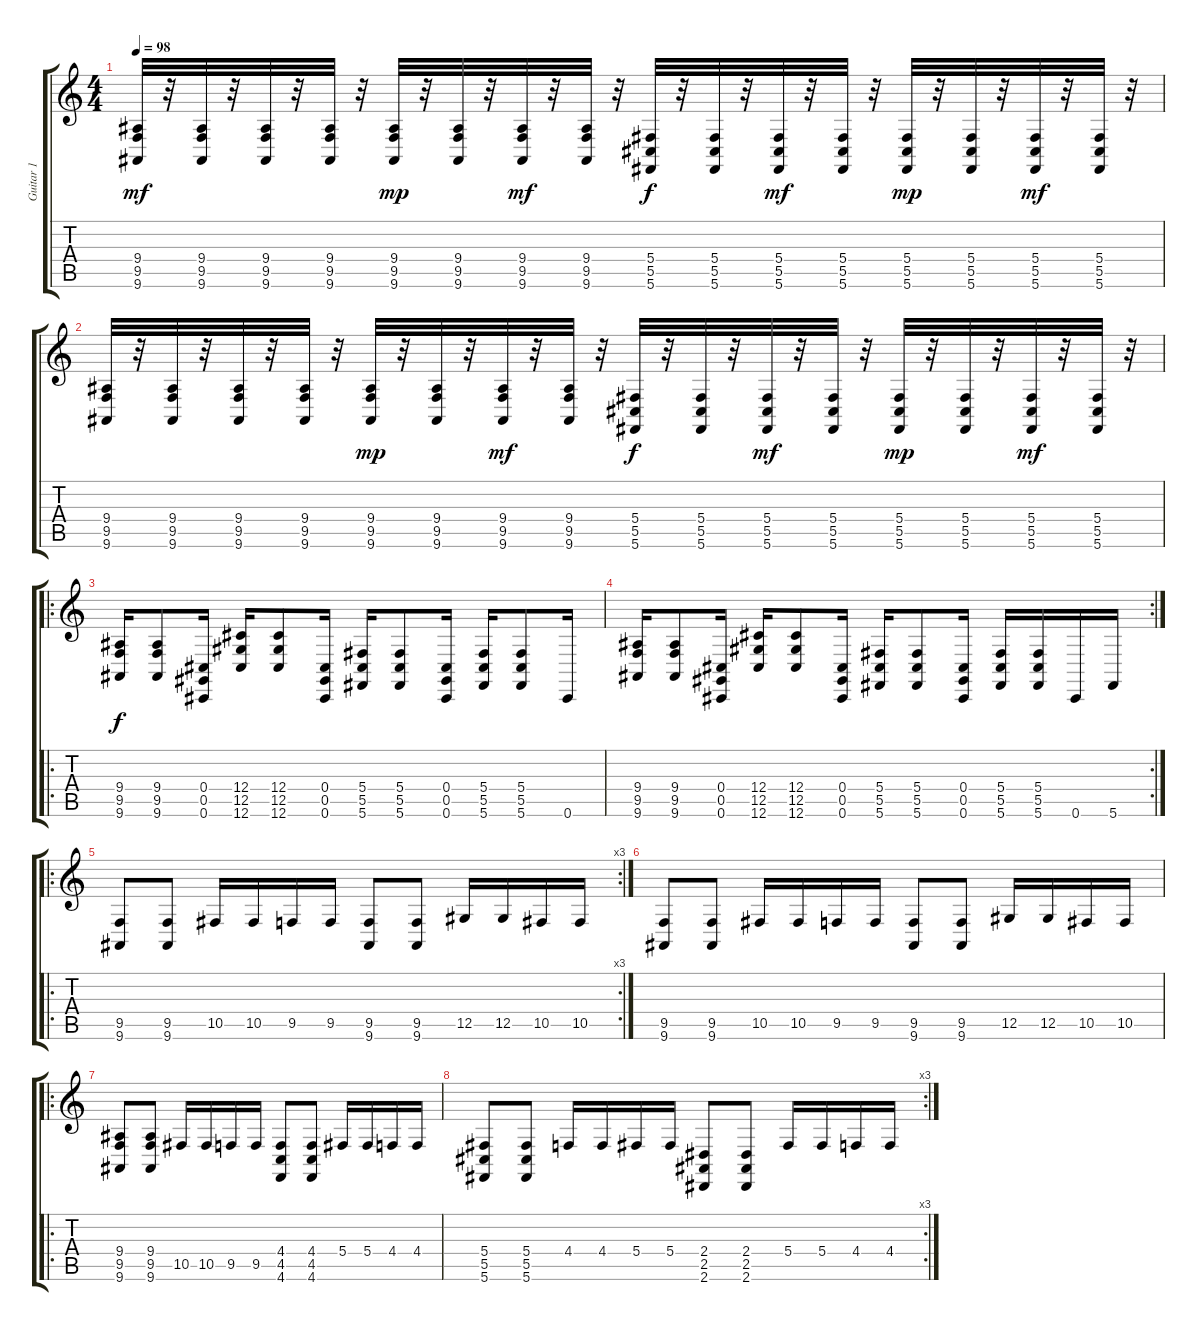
\track ("Guitar 1" "Guitar 1") {instrument lead2sawtooth}
\staff {score tabs}
\tuning (Eb4 Bb3 Gb3 Db3 Ab2 Db2) {hide}
\ts (4 4)
\tempo 98
\clef g2
\ks c
(9.4 9.5 9.6).32{dy mf instrument lead2sawtooth} r.32 (9.4 9.5 9.6).32 r.32 (9.4 9.5 9.6).32 r.32 (9.4 9.5 9.6).32 r.32 (9.4 9.5 9.6).32{dy mp} r.32 (9.4 9.5 9.6).32 r.32 (9.4 9.5 9.6).32{dy mf} r.32 (9.4 9.5 9.6).32 r.32 (5.4 5.5 5.6).32{dy f} r.32 (5.4 5.5 5.6).32 r.32 (5.4 5.5 5.6).32{dy mf} r.32 (5.4 5.5 5.6).32 r.32 (5.4 5.5 5.6).32{dy mp} r.32 (5.4 5.5 5.6).32 r.32 (5.4 5.5 5.6).32{dy mf} r.32 (5.4 5.5 5.6).32 r.32 |
(9.4 9.5 9.6).32 r.32 (9.4 9.5 9.6).32 r.32 (9.4 9.5 9.6).32 r.32 (9.4 9.5 9.6).32 r.32 (9.4 9.5 9.6).32{dy mp} r.32 (9.4 9.5 9.6).32 r.32 (9.4 9.5 9.6).32{dy mf} r.32 (9.4 9.5 9.6).32 r.32 (5.4 5.5 5.6).32{dy f} r.32 (5.4 5.5 5.6).32 r.32 (5.4 5.5 5.6).32{dy mf} r.32 (5.4 5.5 5.6).32 r.32 (5.4 5.5 5.6).32{dy mp} r.32 (5.4 5.5 5.6).32 r.32 (5.4 5.5 5.6).32{dy mf} r.32 (5.4 5.5 5.6).32 r.32 |
\ro
(9.4 9.5 9.6).16{dy f} (9.4 9.5 9.6).8 (0.4 0.5 0.6).16 (12.4 12.5 12.6).16 (12.4 12.5 12.6).8 (0.4 0.5 0.6).16 (5.4 5.5 5.6).16 (5.4 5.5 5.6).8 (0.4 0.5 0.6).16 (5.4 5.5 5.6).16 (5.4 5.5 5.6).8 0.6.16 |
\rc 2
(9.4 9.5 9.6).16 (9.4 9.5 9.6).8 (0.4 0.5 0.6).16 (12.4 12.5 12.6).16 (12.4 12.5 12.6).8 (0.4 0.5 0.6).16 (5.4 5.5 5.6).16 (5.4 5.5 5.6).8 (0.4 0.5 0.6).16 (5.4 5.5 5.6).16 (5.4 5.5 5.6).16 0.6.16 5.6.16 |
\ro
\rc 3
(9.5 9.6).8 (9.5 9.6).8 10.5.16 10.5.16 9.5.16 9.5.16 (9.5 9.6).8 (9.5 9.6).8 12.5.16 12.5.16 10.5.16 10.5.16 |
(9.5 9.6).8 (9.5 9.6).8 10.5.16 10.5.16 9.5.16 9.5.16 (9.5 9.6).8 (9.5 9.6).8 12.5.16 12.5.16 10.5.16 10.5.16 |
\ro
(9.4 9.5 9.6).8 (9.4 9.5 9.6).8 10.5.16 10.5.16 9.5.16 9.5.16 (4.4 4.5 4.6).8 (4.4 4.5 4.6).8 5.4.16 5.4.16 4.4.16 4.4.16 |
\rc 3
(5.4 5.5 5.6).8 (5.4 5.5 5.6).8 4.4.16 4.4.16 5.4.16 5.4.16 (2.4 2.5 2.6).8 (2.4 2.5 2.6).8 5.4.16 5.4.16 4.4.16 4.4.16
